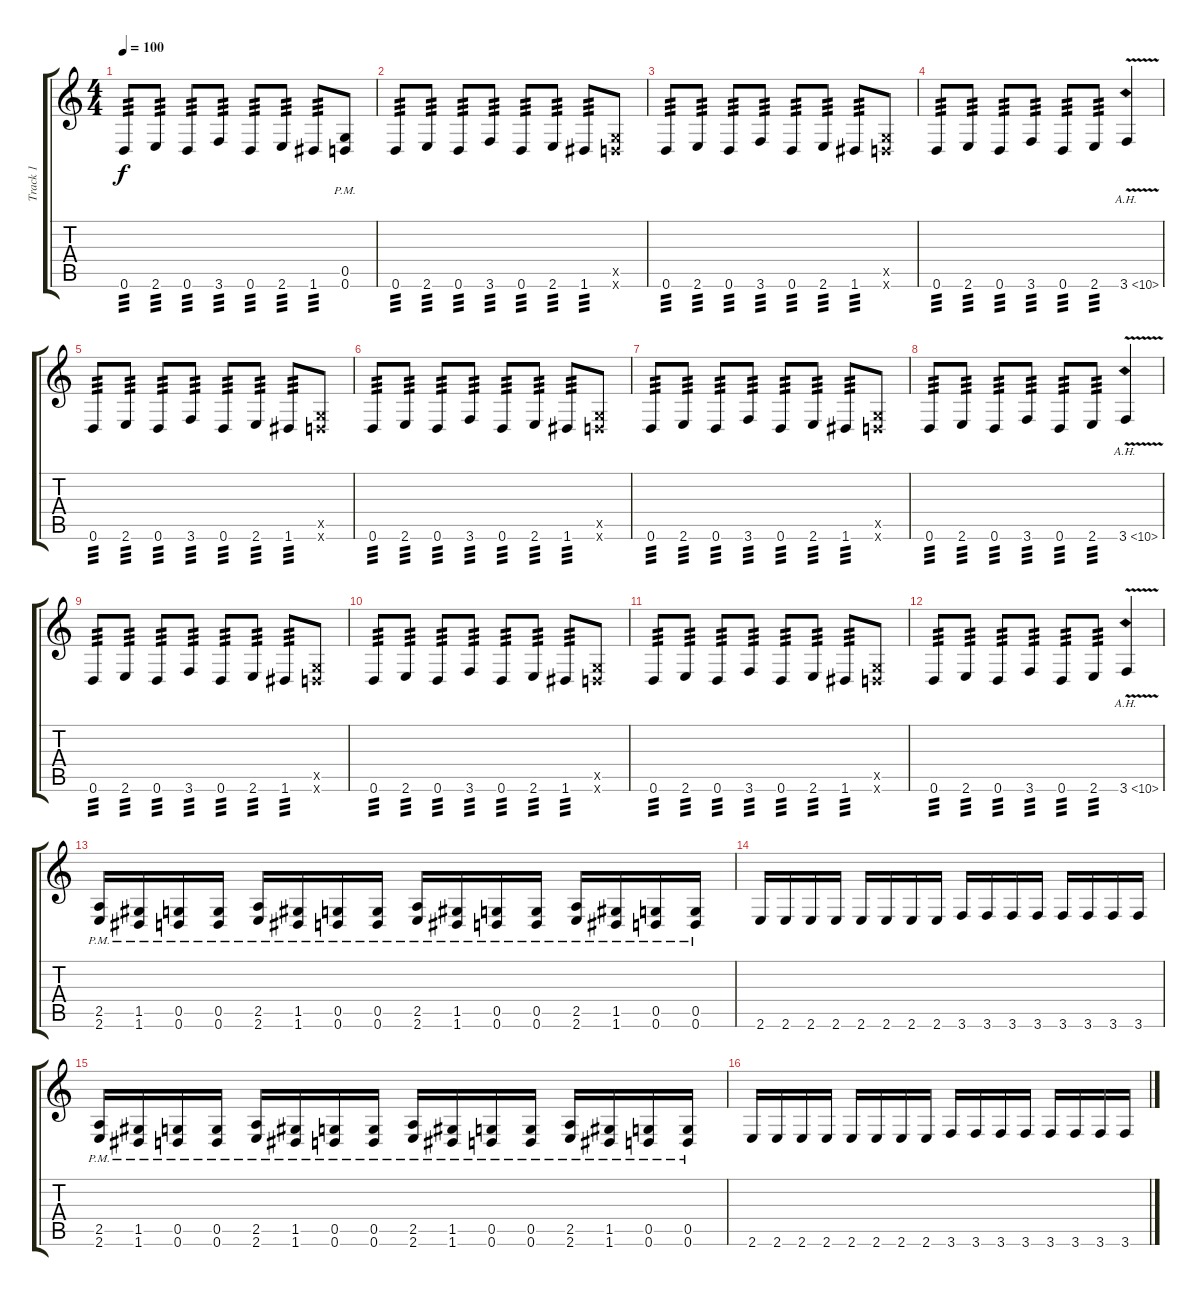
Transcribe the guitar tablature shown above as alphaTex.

\track ("Track 1" "Track 1") {instrument overdrivenguitar}
\staff {score tabs}
\tuning (D4 A3 F3 C3 G2 D2) {hide}
\ts (4 4)
\tempo 100
\clef g2
\ks c
0.6.8{tp 3 dy f} 2.6.8{tp 3} 0.6.8{tp 3} 3.6.8{tp 3} 0.6.8{tp 3} 2.6.8{tp 3} 1.6.8{tp 3} (0.5{pm} 0.6{pm}).8 |
0.6.8{tp 3} 2.6.8{tp 3} 0.6.8{tp 3} 3.6.8{tp 3} 0.6.8{tp 3} 2.6.8{tp 3} 1.6.8{tp 3} (0.5{x} 0.6{x}).8 |
0.6.8{tp 3} 2.6.8{tp 3} 0.6.8{tp 3} 3.6.8{tp 3} 0.6.8{tp 3} 2.6.8{tp 3} 1.6.8{tp 3} (0.5{x} 0.6{x}).8 |
0.6.8{tp 3} 2.6.8{tp 3} 0.6.8{tp 3} 3.6.8{tp 3} 0.6.8{tp 3} 2.6.8{tp 3} 3.6{ah 7 v}.4 |
0.6.8{tp 3} 2.6.8{tp 3} 0.6.8{tp 3} 3.6.8{tp 3} 0.6.8{tp 3} 2.6.8{tp 3} 1.6.8{tp 3} (0.5{x} 0.6{x}).8 |
0.6.8{tp 3} 2.6.8{tp 3} 0.6.8{tp 3} 3.6.8{tp 3} 0.6.8{tp 3} 2.6.8{tp 3} 1.6.8{tp 3} (0.5{x} 0.6{x}).8 |
0.6.8{tp 3} 2.6.8{tp 3} 0.6.8{tp 3} 3.6.8{tp 3} 0.6.8{tp 3} 2.6.8{tp 3} 1.6.8{tp 3} (0.5{x} 0.6{x}).8 |
0.6.8{tp 3} 2.6.8{tp 3} 0.6.8{tp 3} 3.6.8{tp 3} 0.6.8{tp 3} 2.6.8{tp 3} 3.6{ah 7 v}.4 |
0.6.8{tp 3} 2.6.8{tp 3} 0.6.8{tp 3} 3.6.8{tp 3} 0.6.8{tp 3} 2.6.8{tp 3} 1.6.8{tp 3} (0.5{x} 0.6{x}).8 |
0.6.8{tp 3} 2.6.8{tp 3} 0.6.8{tp 3} 3.6.8{tp 3} 0.6.8{tp 3} 2.6.8{tp 3} 1.6.8{tp 3} (0.5{x} 0.6{x}).8 |
0.6.8{tp 3} 2.6.8{tp 3} 0.6.8{tp 3} 3.6.8{tp 3} 0.6.8{tp 3} 2.6.8{tp 3} 1.6.8{tp 3} (0.5{x} 0.6{x}).8 |
0.6.8{tp 3} 2.6.8{tp 3} 0.6.8{tp 3} 3.6.8{tp 3} 0.6.8{tp 3} 2.6.8{tp 3} 3.6{ah 7 v}.4 |
(2.5{pm} 2.6{pm}).16 (1.5{pm} 1.6{pm}).16 (0.5{pm} 0.6{pm}).16 (0.5{pm} 0.6{pm}).16 (2.5{pm} 2.6{pm}).16 (1.5{pm} 1.6{pm}).16 (0.5{pm} 0.6{pm}).16 (0.5{pm} 0.6{pm}).16 (2.5{pm} 2.6{pm}).16 (1.5{pm} 1.6{pm}).16 (0.5{pm} 0.6{pm}).16 (0.5{pm} 0.6{pm}).16 (2.5{pm} 2.6{pm}).16 (1.5{pm} 1.6{pm}).16 (0.5{pm} 0.6{pm}).16 (0.5{pm} 0.6{pm}).16 |
2.6.16 2.6.16 2.6.16 2.6.16 2.6.16 2.6.16 2.6.16 2.6.16 3.6.16 3.6.16 3.6.16 3.6.16 3.6.16 3.6.16 3.6.16 3.6.16 |
(2.5{pm} 2.6{pm}).16 (1.5{pm} 1.6{pm}).16 (0.5{pm} 0.6{pm}).16 (0.5{pm} 0.6{pm}).16 (2.5{pm} 2.6{pm}).16 (1.5{pm} 1.6{pm}).16 (0.5{pm} 0.6{pm}).16 (0.5{pm} 0.6{pm}).16 (2.5{pm} 2.6{pm}).16 (1.5{pm} 1.6{pm}).16 (0.5{pm} 0.6{pm}).16 (0.5{pm} 0.6{pm}).16 (2.5{pm} 2.6{pm}).16 (1.5{pm} 1.6{pm}).16 (0.5{pm} 0.6{pm}).16 (0.5{pm} 0.6{pm}).16 |
2.6.16 2.6.16 2.6.16 2.6.16 2.6.16 2.6.16 2.6.16 2.6.16 3.6.16 3.6.16 3.6.16 3.6.16 3.6.16 3.6.16 3.6.16 3.6.16
